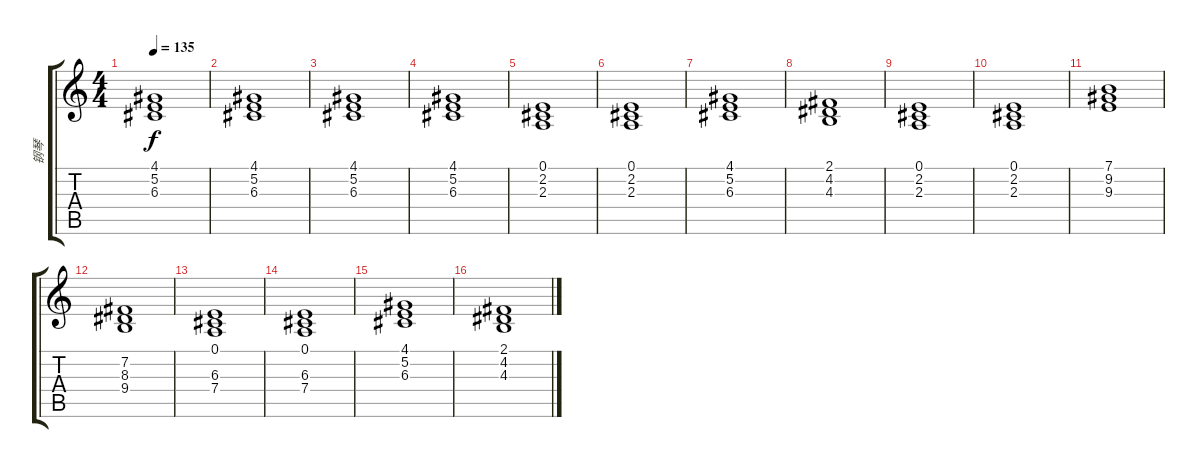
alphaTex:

\track ("钢琴" "钢琴") {instrument acousticgrandpiano}
\staff {score tabs}
\tuning (E4 B3 G3 D3 A2 E2) {hide}
\ts (4 4)
\tempo 135
\clef g2
\ks c
(4.1 5.2 6.3).1{dy f} |
(4.1 5.2 6.3).1 |
(4.1 5.2 6.3).1 |
(4.1 5.2 6.3).1 |
(0.1 2.2 2.3).1 |
(0.1 2.2 2.3).1 |
(4.1 5.2 6.3).1 |
(2.1 4.2 4.3).1 |
(0.1 2.2 2.3).1 |
(0.1 2.2 2.3).1 |
(7.1 9.2 9.3).1 |
(7.2 8.3 9.4).1 |
(0.1 6.3 7.4).1 |
(0.1 6.3 7.4).1 |
(4.1 5.2 6.3).1 |
(2.1 4.2 4.3).1
